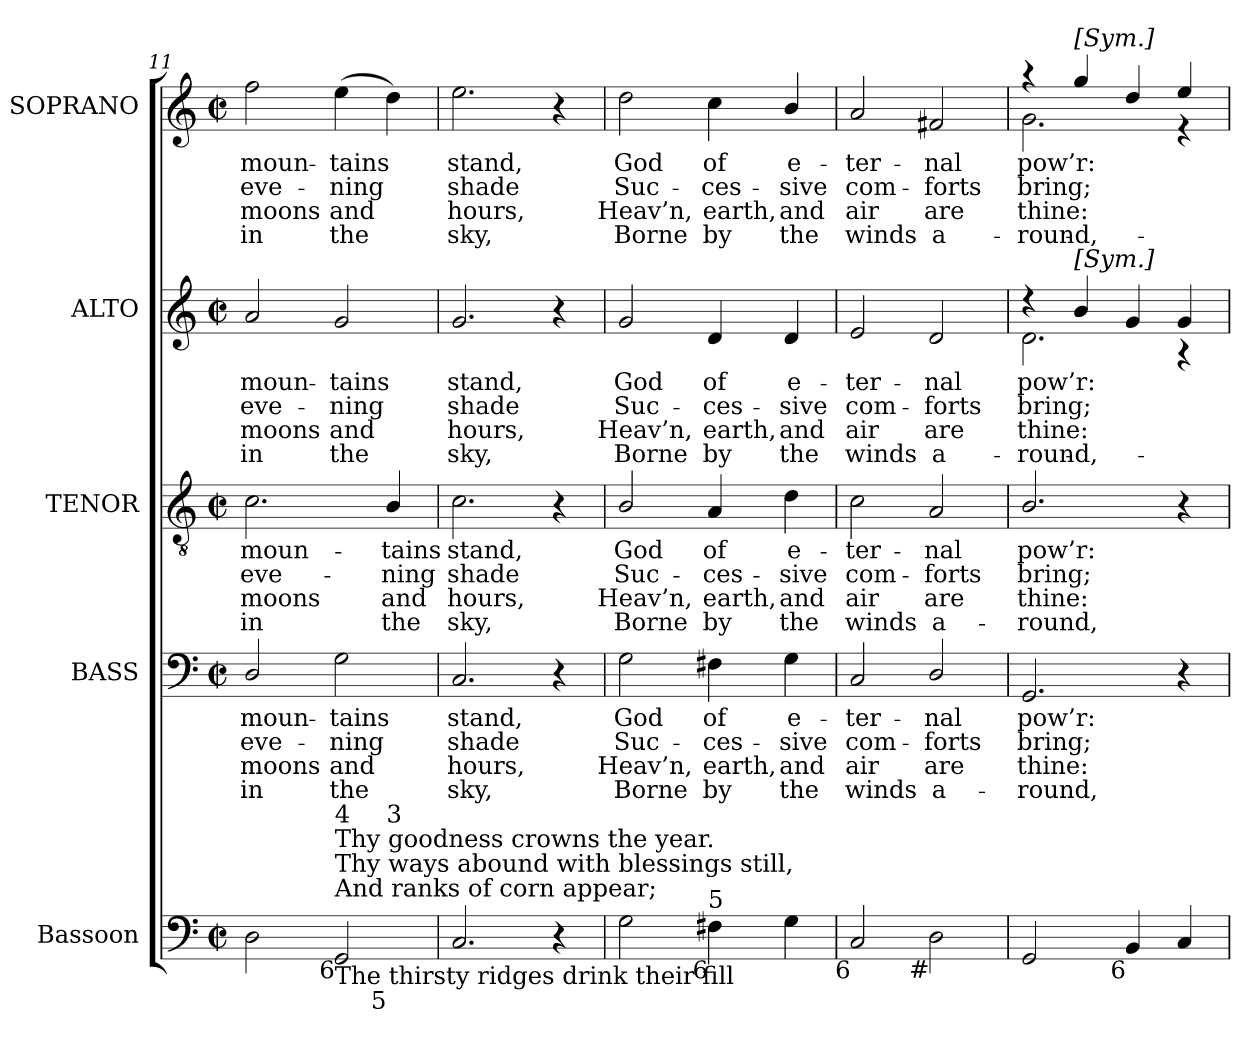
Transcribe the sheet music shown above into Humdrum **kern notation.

**kern	**kern	**text	**text	**text	**text	**kern	**text	**text	**text	**text	**kern	**text	**text	**text	**text	**kern	**text	**text	**text	**text
*part5	*part4	*part4	*part4	*part4	*part4	*part3	*part3	*part3	*part3	*part3	*part2	*part2	*part2	*part2	*part2	*part1	*part1	*part1	*part1	*part1
*staff5	*staff4	*staff4	*staff4	*staff4	*staff4	*staff3	*staff3	*staff3	*staff3	*staff3	*staff2	*staff2	*staff2	*staff2	*staff2	*staff1	*staff1	*staff1	*staff1	*staff1
*I"Bassoon	*I"BASS	*	*	*	*	*I"TENOR	*	*	*	*	*I"ALTO	*	*	*	*	*I"SOPRANO	*	*	*	*
*I'Bsn.	*I'B.	*	*	*	*	*I'T.	*	*	*	*	*I'A.	*	*	*	*	*I'S.	*	*	*	*
*clefF4	*clefF4	*	*	*	*	*clefGv2	*	*	*	*	*clefG2	*	*	*	*	*clefG2	*	*	*	*
*	*	*	*	*	*	*ITrd7c12	*	*	*	*	*	*	*	*	*	*	*	*	*	*
*k[]	*k[]	*	*	*	*	*k[]	*	*	*	*	*k[]	*	*	*	*	*k[]	*	*	*	*
*C:	*C:	*	*	*	*	*C:	*	*	*	*	*C:	*	*	*	*	*C:	*	*	*	*
*M2/2	*M2/2	*	*	*	*	*M2/2	*	*	*	*	*M2/2	*	*	*	*	*M2/2	*	*	*	*
*met(c|)	*met(c|)	*	*	*	*	*met(c|)	*	*	*	*	*met(c|)	*	*	*	*	*met(c|)	*	*	*	*
=11	=11	=11	=11	=11	=11	=11	=11	=11	=11	=11	=11	=11	=11	=11	=11	=11	=11	=11	=11	=11
!	!	!LO:LY:b:color=#000000	!LO:LY:b:color=#000000	!LO:LY:b:color=#000000	!LO:LY:b:color=#000000	!	!	!	!	!	!	!	!	!	!	!	!	!	!	!
!	!	!	!	!	!	!	!LO:LY:b:color=#000000	!LO:LY:b:color=#000000	!LO:LY:b:color=#000000	!LO:LY:b:color=#000000	!	!	!	!	!	!	!	!	!	!
!	!	!	!	!	!	!	!	!	!	!	!	!LO:LY:b:color=#000000	!LO:LY:b:color=#000000	!LO:LY:b:color=#000000	!LO:LY:b:color=#000000	!	!	!	!	!
!LO:TX:b:rj:t=7	!	!	!	!	!	!	!	!	!	!	!	!	!	!	!	!	!	!	!	!
!	!	!	!	!	!	!	!	!	!	!	!	!	!	!	!	!	!LO:LY:b:color=#000000	!LO:LY:b:color=#000000	!LO:LY:b:color=#000000	!LO:LY:b:color=#000000
*^	*	*	*	*	*	*	*	*	*	*	*	*	*	*	*	*	*	*	*	*
2Di\	2.ryy	2Di/	moun-	eve-	moons	in	2.Ci\	moun-	eve-	moons	in	2ai/	moun-	eve-	moons	in	2ffi\	moun-	eve-	moons	in
!	!	!	!LO:LY:b:color=#000000	!LO:LY:b:color=#000000	!LO:LY:b:color=#000000	!LO:LY:b:color=#000000	!	!	!	!	!	!	!	!	!	!	!	!	!	!	!
!	!	!	!	!	!	!	!	!	!	!	!	!	!LO:LY:b:color=#000000	!LO:LY:b:color=#000000	!LO:LY:b:color=#000000	!LO:LY:b:color=#000000	!	!	!	!	!
!LO:TX:b:t=The thirsty ridges drink their fill	!	!	!	!	!	!	!	!	!	!	!	!	!	!	!	!	!	!	!	!	!
!LO:TX:t=And ranks of corn appear;	!	!	!	!	!	!	!	!	!	!	!	!	!	!	!	!	!	!	!	!	!
!LO:TX:t=Thy ways abound with blessings still,	!	!	!	!	!	!	!	!	!	!	!	!	!	!	!	!	!	!	!	!	!
!LO:TX:t=Thy goodness crowns the year.	!	!	!	!	!	!	!	!	!	!	!	!	!	!	!	!	!	!	!	!	!
!LO:TX:b:rj:t=6	!	!	!	!	!	!	!	!	!	!	!	!	!	!	!	!	!	!	!	!	!
!LO:TX:t=4	!	!	!	!	!	!	!	!	!	!	!	!	!	!	!	!	!	!	!	!	!
!	!	!	!	!	!	!	!	!	!	!	!	!	!	!	!	!	!	!LO:LY:b:color=#000000	!LO:LY:b:color=#000000	!LO:LY:b:color=#000000	!LO:LY:b:color=#000000
2GGi/	.	2Gi\	-tains	-ning	and	the	.	.	.	.	.	2gi/	-tains	-ning	and	the	(4eei\	-tains	-ning	and	the
!	!LO:TX:b:rj:t=5	!	!	!	!	!	!	!	!	!	!	!	!	!	!	!	!	!	!	!	!
!	!LO:TX:t=3	!	!	!	!	!	!	!	!	!	!	!	!	!	!	!	!	!	!	!	!
!	!	!	!	!	!	!	!	!LO:LY:b:color=#000000	!LO:LY:b:color=#000000	!LO:LY:b:color=#000000	!LO:LY:b:color=#000000	!	!	!	!	!	!	!	!	!	!
.	4ryy	.	.	.	.	.	4BBi/	-tains	-ning	and	the	.	.	.	.	.	4ddi\)	.	.	.	.
*v	*v	*	*	*	*	*	*	*	*	*	*	*	*	*	*	*	*	*	*	*	*
=12	=12	=12	=12	=12	=12	=12	=12	=12	=12	=12	=12	=12	=12	=12	=12	=12	=12	=12	=12	=12
*^	*	*	*	*	*	*	*	*	*	*	*	*	*	*	*	*	*	*	*	*
!	!	!	!LO:LY:b:color=#000000	!LO:LY:b:color=#000000	!LO:LY:b:color=#000000	!LO:LY:b:color=#000000	!	!	!	!	!	!	!	!	!	!	!	!	!	!	!
*v	*v	*	*	*	*	*	*	*	*	*	*	*	*	*	*	*	*	*	*	*	*
*^	*	*	*	*	*	*	*	*	*	*	*	*	*	*	*	*	*	*	*	*
!	!	!	!	!	!	!	!	!LO:LY:b:color=#000000	!LO:LY:b:color=#000000	!LO:LY:b:color=#000000	!LO:LY:b:color=#000000	!	!	!	!	!	!	!	!	!	!
*v	*v	*	*	*	*	*	*	*	*	*	*	*	*	*	*	*	*	*	*	*	*
*^	*	*	*	*	*	*	*	*	*	*	*	*	*	*	*	*	*	*	*	*
!	!	!	!	!	!	!	!	!	!	!	!	!	!LO:LY:b:color=#000000	!LO:LY:b:color=#000000	!LO:LY:b:color=#000000	!LO:LY:b:color=#000000	!	!	!	!	!
*v	*v	*	*	*	*	*	*	*	*	*	*	*	*	*	*	*	*	*	*	*	*
*^	*	*	*	*	*	*	*	*	*	*	*	*	*	*	*	*	*	*	*	*
!	!	!	!	!	!	!	!	!	!	!	!	!	!	!	!	!	!	!LO:LY:b:color=#000000	!LO:LY:b:color=#000000	!LO:LY:b:color=#000000	!LO:LY:b:color=#000000
*v	*v	*	*	*	*	*	*	*	*	*	*	*	*	*	*	*	*	*	*	*	*
2.Ci/	2.Ci/	stand,	shade	hours,	sky,	2.Ci\	stand,	shade	hours,	sky,	2.gi/	stand,	shade	hours,	sky,	2.eei\	stand,	shade	hours,	sky,
4r	4r	.	.	.	.	4r	.	.	.	.	4r	.	.	.	.	4r	.	.	.	.
=13	=13	=13	=13	=13	=13	=13	=13	=13	=13	=13	=13	=13	=13	=13	=13	=13	=13	=13	=13	=13
!	!	!LO:LY:b:color=#000000	!LO:LY:b:color=#000000	!LO:LY:b:color=#000000	!LO:LY:b:color=#000000	!	!	!	!	!	!	!	!	!	!	!	!	!	!	!
!	!	!	!	!	!	!	!LO:LY:b:color=#000000	!LO:LY:b:color=#000000	!LO:LY:b:color=#000000	!LO:LY:b:color=#000000	!	!	!	!	!	!	!	!	!	!
!	!	!	!	!	!	!	!	!	!	!	!	!LO:LY:b:color=#000000	!LO:LY:b:color=#000000	!LO:LY:b:color=#000000	!LO:LY:b:color=#000000	!	!	!	!	!
!	!	!	!	!	!	!	!	!	!	!	!	!	!	!	!	!	!LO:LY:b:color=#000000	!LO:LY:b:color=#000000	!LO:LY:b:color=#000000	!LO:LY:b:color=#000000
2Gi\	2Gi\	God	Suc-	Heav’n,	Borne	2BBi/	God	Suc-	Heav’n,	Borne	2gi/	God	Suc-	Heav’n,	Borne	2ddi\	God	Suc-	Heav’n,	Borne
!	!	!LO:LY:b:color=#000000	!LO:LY:b:color=#000000	!LO:LY:b:color=#000000	!LO:LY:b:color=#000000	!	!	!	!	!	!	!	!	!	!	!	!	!	!	!
!	!	!	!	!	!	!	!LO:LY:b:color=#000000	!LO:LY:b:color=#000000	!LO:LY:b:color=#000000	!LO:LY:b:color=#000000	!	!	!	!	!	!	!	!	!	!
!	!	!	!	!	!	!	!	!	!	!	!	!LO:LY:b:color=#000000	!LO:LY:b:color=#000000	!LO:LY:b:color=#000000	!LO:LY:b:color=#000000	!	!	!	!	!
!LO:TX:b:rj:t=6	!	!	!	!	!	!	!	!	!	!	!	!	!	!	!	!	!	!	!	!
!LO:TX:t=5	!	!	!	!	!	!	!	!	!	!	!	!	!	!	!	!	!	!	!	!
!	!	!	!	!	!	!	!	!	!	!	!	!	!	!	!	!	!LO:LY:b:color=#000000	!LO:LY:b:color=#000000	!LO:LY:b:color=#000000	!LO:LY:b:color=#000000
4F#Xi\	4F#Xi\	of	-ces-	earth,	by	4AAi/	of	-ces-	earth,	by	4di/	of	-ces-	earth,	by	4cci\	of	-ces-	earth,	by
!	!	!LO:LY:b:color=#000000	!LO:LY:b:color=#000000	!LO:LY:b:color=#000000	!LO:LY:b:color=#000000	!	!	!	!	!	!	!	!	!	!	!	!	!	!	!
!	!	!	!	!	!	!	!LO:LY:b:color=#000000	!LO:LY:b:color=#000000	!LO:LY:b:color=#000000	!LO:LY:b:color=#000000	!	!	!	!	!	!	!	!	!	!
!	!	!	!	!	!	!	!	!	!	!	!	!LO:LY:b:color=#000000	!LO:LY:b:color=#000000	!LO:LY:b:color=#000000	!LO:LY:b:color=#000000	!	!	!	!	!
!	!	!	!	!	!	!	!	!	!	!	!	!	!	!	!	!	!LO:LY:b:color=#000000	!LO:LY:b:color=#000000	!LO:LY:b:color=#000000	!LO:LY:b:color=#000000
4Gi\	4Gi\	e-	-sive	and	the	4Di\	e-	-sive	and	the	4di/	e-	-sive	and	the	4bi/	e-	-sive	and	the
=14	=14	=14	=14	=14	=14	=14	=14	=14	=14	=14	=14	=14	=14	=14	=14	=14	=14	=14	=14	=14
!	!	!LO:LY:b:color=#000000	!LO:LY:b:color=#000000	!LO:LY:b:color=#000000	!LO:LY:b:color=#000000	!	!	!	!	!	!	!	!	!	!	!	!	!	!	!
!	!	!	!	!	!	!	!LO:LY:b:color=#000000	!LO:LY:b:color=#000000	!LO:LY:b:color=#000000	!LO:LY:b:color=#000000	!	!	!	!	!	!	!	!	!	!
!	!	!	!	!	!	!	!	!	!	!	!	!LO:LY:b:color=#000000	!LO:LY:b:color=#000000	!LO:LY:b:color=#000000	!LO:LY:b:color=#000000	!	!	!	!	!
!LO:TX:b:rj:t=6	!	!	!	!	!	!	!	!	!	!	!	!	!	!	!	!	!	!	!	!
!	!	!	!	!	!	!	!	!	!	!	!	!	!	!	!	!	!LO:LY:b:color=#000000	!LO:LY:b:color=#000000	!LO:LY:b:color=#000000	!LO:LY:b:color=#000000
2Ci/	2Ci/	-ter-	com-	air	winds	2Ci\	-ter-	com-	air	winds	2ei/	-ter-	com-	air	winds	2ai/	-ter-	com-	air	winds
!	!	!LO:LY:b:color=#000000	!LO:LY:b:color=#000000	!LO:LY:b:color=#000000	!LO:LY:b:color=#000000	!	!	!	!	!	!	!	!	!	!	!	!	!	!	!
!	!	!	!	!	!	!	!LO:LY:b:color=#000000	!LO:LY:b:color=#000000	!LO:LY:b:color=#000000	!LO:LY:b:color=#000000	!	!	!	!	!	!	!	!	!	!
!	!	!	!	!	!	!	!	!	!	!	!	!LO:LY:b:color=#000000	!LO:LY:b:color=#000000	!LO:LY:b:color=#000000	!LO:LY:b:color=#000000	!	!	!	!	!
!LO:TX:b:rj:t=#	!	!	!	!	!	!	!	!	!	!	!	!	!	!	!	!	!	!	!	!
!	!	!	!	!	!	!	!	!	!	!	!	!	!	!	!	!	!LO:LY:b:color=#000000	!LO:LY:b:color=#000000	!LO:LY:b:color=#000000	!LO:LY:b:color=#000000
2Di\	2Di/	-nal	-forts	are	a-	2AAi/	-nal	-forts	are	a-	2di/	-nal	-forts	are	a -	2f#Xi/	-nal	-forts	are	a -
=15	=15	=15	=15	=15	=15	=15	=15	=15	=15	=15	=15	=15	=15	=15	=15	=15	=15	=15	=15	=15
!	!	!LO:LY:b:color=#000000	!LO:LY:b:color=#000000	!LO:LY:b:color=#000000	!LO:LY:b:color=#000000	!	!	!	!	!	!	!	!	!	!	!	!	!	!	!
!	!	!	!	!	!	!	!LO:LY:b:color=#000000	!LO:LY:b:color=#000000	!LO:LY:b:color=#000000	!LO:LY:b:color=#000000	!	!	!	!	!	!	!	!	!	!
*	*	*	*	*	*	*	*	*	*	*	*^	*	*	*	*	*	*	*	*	*
!	!	!	!	!	!	!	!	!	!	!	!	!	!LO:LY:b:color=#000000	!LO:LY:b:color=#000000	!LO:LY:b:color=#000000	!LO:LY:b:color=#000000	!	!	!	!	!
*	*	*	*	*	*	*	*	*	*	*	*	*	*	*	*	*	*^	*	*	*	*
!	!	!	!	!	!	!	!	!	!	!	!	!	!	!	!	!	!	!	!LO:LY:b:color=#000000	!LO:LY:b:color=#000000	!LO:LY:b:color=#000000	!LO:LY:b:color=#000000
2GGi/	2.GGi/	pow’r:	bring;	-thine:	round,	2.BBi/	pow’r:	bring;	-thine:	round,	4r	2.di\	pow’r:	bring;	thine:	round,	4r	2.gi\	pow’r:	bring;	thine:	round,
!	!	!	!	!	!	!	!	!	!	!	!	!	!	!	!	!	!LO:TX:a:t=[Sym.]	!	!	!	!	!
!	!	!	!	!	!	!	!	!	!	!	!LO:TX:a:t=[Sym.]	!	!	!	!	!	!	!	!	!	!	!
.	.	.	.	.	.	.	.	.	.	.	4bi/	.	.	.	.	.	4ggi/	.	.	.	.	.
!LO:TX:b:rj:t=6	!	!	!	!	!	!	!	!	!	!	!	!	!	!	!	!	!	!	!	!	!	!
4BBi/	.	.	.	.	.	.	.	.	.	.	4gi/	.	.	.	.	.	4ddi/	.	.	.	.	.
4Ci/	4r	.	.	.	.	4r	.	.	.	.	4gi/	4r	.	.	.	.	4eei/	4r	.	.	.	.
*	*	*	*	*	*	*	*	*	*	*	*v	*v	*	*	*	*	*	*	*	*	*	*
*	*	*	*	*	*	*	*	*	*	*	*	*	*	*	*	*v	*v	*	*	*	*
=	=	=	=	=	=	=	=	=	=	=	=	=	=	=	=	=	=	=	=	=
*-	*-	*-	*-	*-	*-	*-	*-	*-	*-	*-	*-	*-	*-	*-	*-	*-	*-	*-	*-	*-
